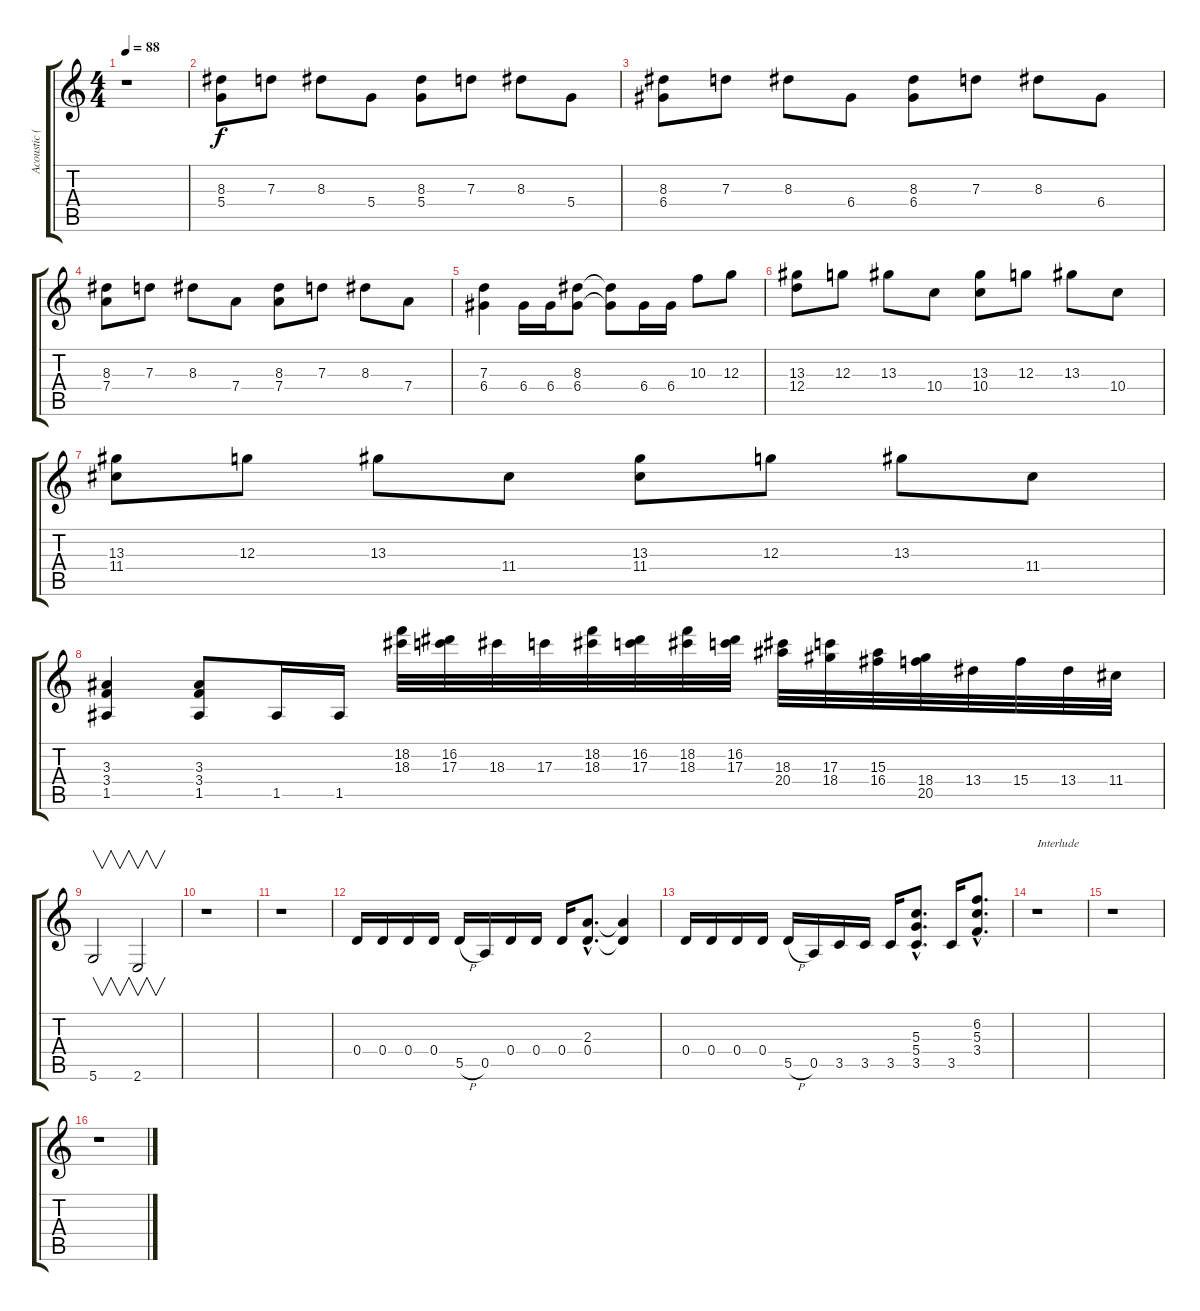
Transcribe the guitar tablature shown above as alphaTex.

\track ("Acoustic (Intro) / Rhythm" "Acoustic (") {instrument acousticguitarsteel}
\staff {score tabs}
\tuning (E4 B3 G3 D3 A2 D2) {hide}
\ts (4 4)
\tempo 88
\clef g2
\ks c
r.1{dy f} |
(8.3 5.4).8 7.3.8 8.3.8 5.4.8 (8.3 5.4).8 7.3.8 8.3.8 5.4.8 |
(8.3 6.4).8 7.3.8 8.3.8 6.4.8 (8.3 6.4).8 7.3.8 8.3.8 6.4.8 |
(8.3 7.4).8 7.3.8 8.3.8 7.4.8 (8.3 7.4).8 7.3.8 8.3.8 7.4.8 |
(7.3 6.4).4 6.4.16 6.4.16 (8.3 6.4).8 (8.3{t} 6.4{t}).8 6.4.16 6.4.16 10.3.8 12.3.8 |
(13.3 12.4).8 12.3.8 13.3.8 10.4.8 (13.3 10.4).8 12.3.8 13.3.8 10.4.8 |
(13.3 11.4).8 12.3.8 13.3.8 11.4.8 (13.3 11.4).8 12.3.8 13.3.8 11.4.8 |
(3.3 3.4 1.5).4 (3.3 3.4 1.5).8 1.5.16 1.5.16 (18.2 18.3).32 (16.2 17.3).32 18.3.32 17.3.32 (18.2 18.3).32 (16.2 17.3).32 (18.2 18.3).32 (16.2 17.3).32 (18.3 20.4).32 (17.3 18.4).32 (15.3 16.4).32 (18.4 20.5).32 13.4.32 15.4.32 13.4.32 11.4.32 |
5.6.2{v} 2.6.2{v} |
r.1 |
r.1 |
0.4.16 0.4.16 0.4.16 0.4.16 5.5{h}.16 0.5.16 0.4.16 0.4.16 0.4.16 (2.3{hac} 0.4{hac}).8{d} (2.3{t} 0.4{t}).4 |
0.4.16 0.4.16 0.4.16 0.4.16 5.5{h}.16 0.5.16 3.5.16 3.5.16 3.5.16 (5.3{hac} 5.4{hac} 3.5{hac}).8{d} 3.5.16 (6.2{hac} 5.3{hac} 3.4{hac}).8{d} |
r.1{txt "Interlude"} |
r.1 |
r.1
